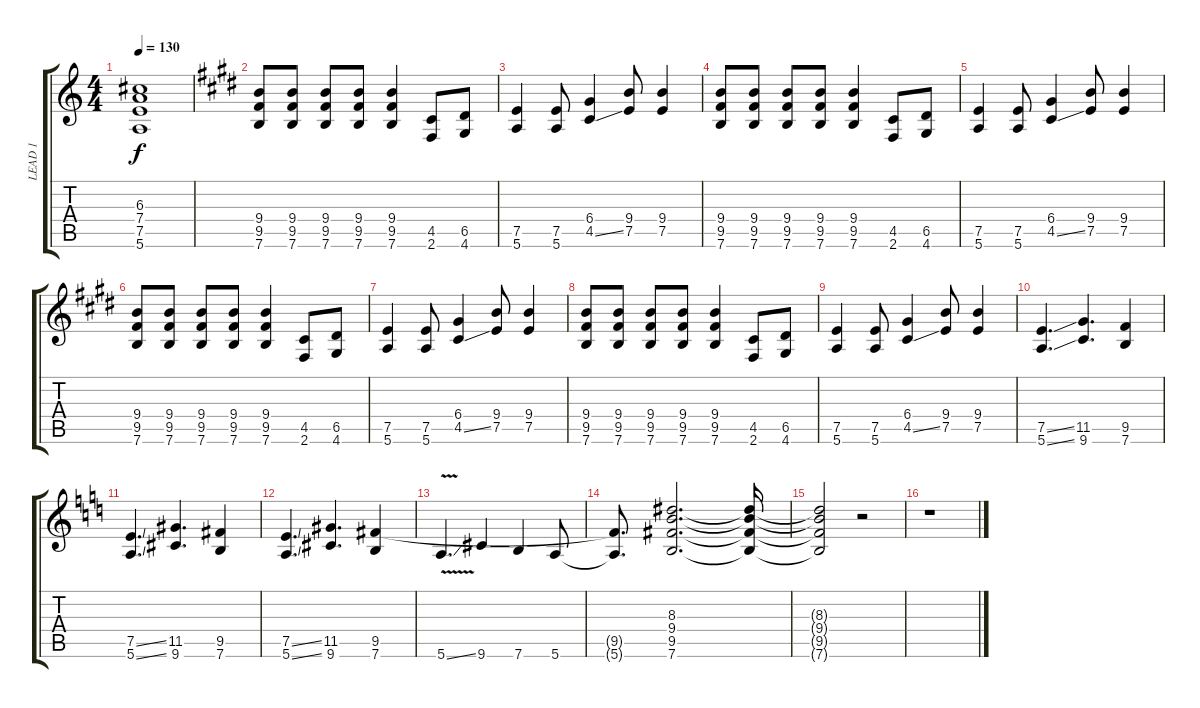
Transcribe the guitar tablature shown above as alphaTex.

\track ("LEAD 1" "LEAD 1") {instrument distortionguitar}
\staff {score tabs}
\tuning (E4 B3 G3 D3 A2 E2) {hide}
\ts (4 4)
\tempo 130
\clef g2
\ks c
(6.3{t} 7.4{t} 7.5{t} 5.6{t}).1{dy f} |
\ks c#minor
(9.4 9.5 7.6).8 (9.4 9.5 7.6).8 (9.4 9.5 7.6).8 (9.4 9.5 7.6).8 (9.4 9.5 7.6).4 (4.5 2.6).8 (6.5 4.6).8 |
(7.5 5.6).4 (7.5 5.6).8 (6.4 4.5{ss}).4 (9.4 7.5).8 (9.4 7.5).4 |
(9.4 9.5 7.6).8 (9.4 9.5 7.6).8 (9.4 9.5 7.6).8 (9.4 9.5 7.6).8 (9.4 9.5 7.6).4 (4.5 2.6).8 (6.5 4.6).8 |
(7.5 5.6).4 (7.5 5.6).8 (6.4 4.5{ss}).4 (9.4 7.5).8 (9.4 7.5).4 |
(9.4 9.5 7.6).8 (9.4 9.5 7.6).8 (9.4 9.5 7.6).8 (9.4 9.5 7.6).8 (9.4 9.5 7.6).4 (4.5 2.6).8 (6.5 4.6).8 |
(7.5 5.6).4 (7.5 5.6).8 (6.4 4.5{ss}).4 (9.4 7.5).8 (9.4 7.5).4 |
(9.4 9.5 7.6).8 (9.4 9.5 7.6).8 (9.4 9.5 7.6).8 (9.4 9.5 7.6).8 (9.4 9.5 7.6).4 (4.5 2.6).8 (6.5 4.6).8 |
(7.5 5.6).4 (7.5 5.6).8 (6.4 4.5{ss}).4 (9.4 7.5).8 (9.4 7.5).4 |
(7.5{ss} 5.6{ss}).4{d} (11.5 9.6).4{d} (9.5 7.6).4 |
\ks c
(7.5{ss} 5.6{ss}).4{d} (11.5 9.6).4{d} (9.5 7.6).4 |
(7.5{ss} 5.6{ss}).4{d} (11.5 9.6).4{d} (9.5 7.6).4 |
5.6{v ss}.4{d} 9.6.4 7.6.4 5.6.8 |
(9.5{t} 5.6{t}).8{d} (8.3 9.4 9.5 7.6).2{d} (8.3{t} 9.4{t} 9.5{t} 7.6{t}).16 |
(8.3{t} 9.4{t} 9.5{t} 7.6{t}).2 r.2 |
r.1
